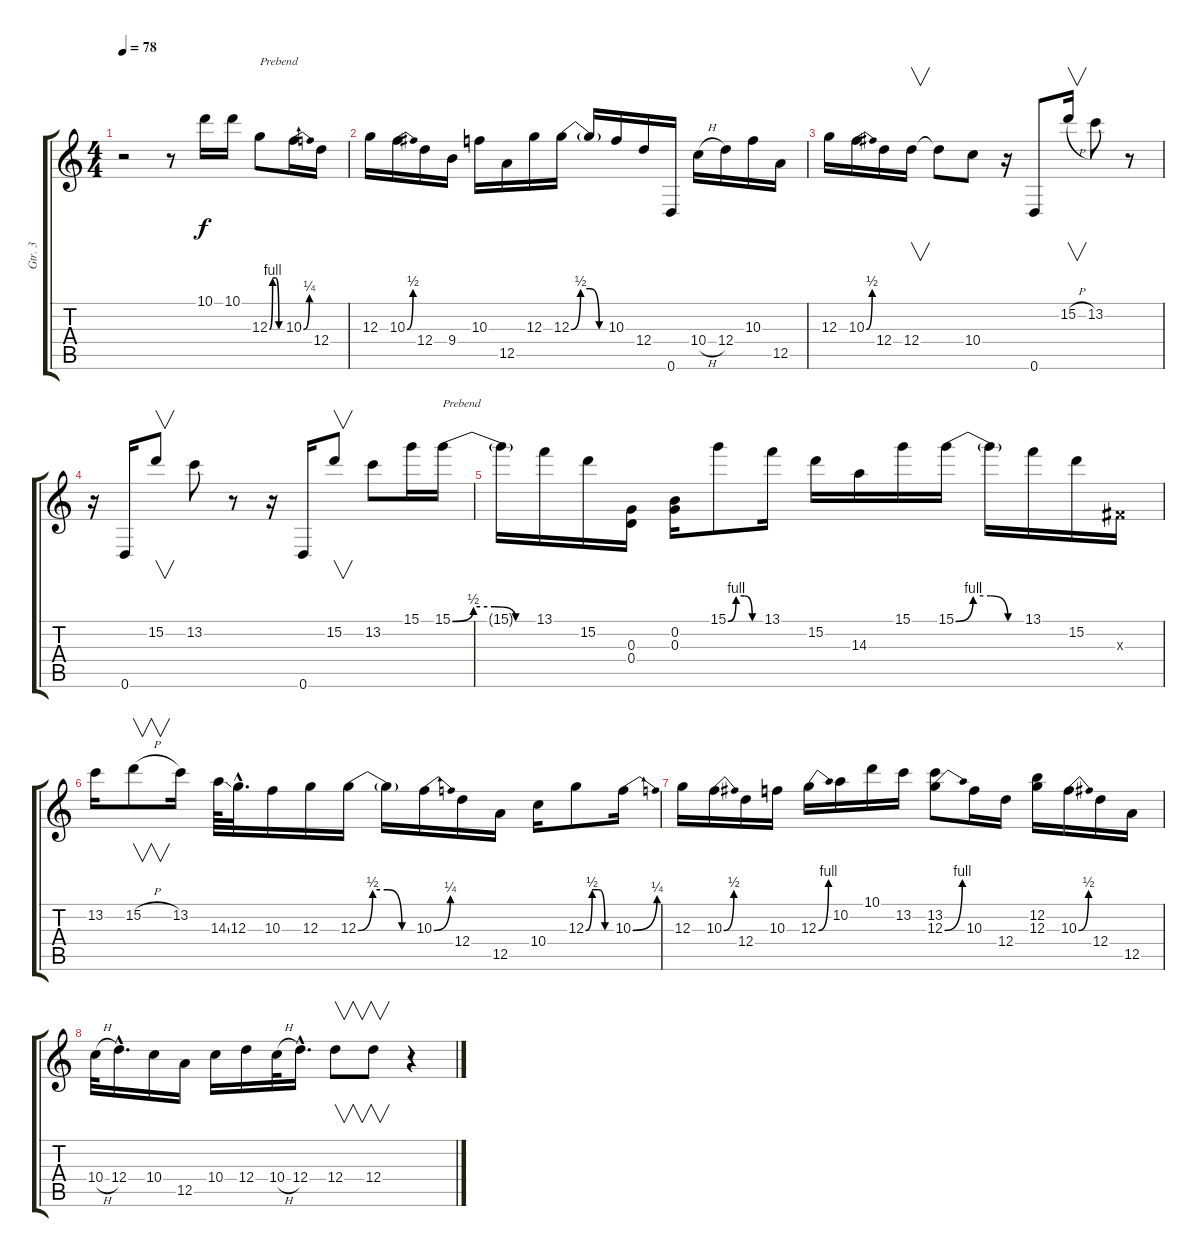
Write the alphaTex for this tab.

\track ("Gtr. 3" "Gtr. 3") {instrument overdrivenguitar}
\staff {score tabs}
\tuning (E4 B3 G3 D3 A2 D2) {hide}
\ts (4 4)
\tempo 78
\clef g2
\ks c
r.2{dy f} r.8 10.1.16 10.1.16 12.3{be (custom 0 0 15 4 30 4 45 0 60 0)}.8{txt "Prebend"} 10.3{be (bend 0 0 60 1)}.16 12.4.16 |
12.3.16 10.3{be (bend 0 0 60 2)}.16 12.4.16 9.4.16 10.3.16 12.5.16 12.3.16 12.3{be (custom 0 0 15 2 30 2 45 0 60 0)}.16 12.3{t}.16 10.3.16 12.4.16 0.6.16 10.4{h}.16 12.4.16 10.3.16 12.5.16 |
12.3.16 10.3{be (bend 0 0 60 2)}.16 12.4.16 12.4.16{v} 12.4{t}.8 10.4.8 r.16 0.6.8 15.2{h}.16{v} 13.2.8 r.8 |
r.16 0.6.16 15.2.8{v} 13.2.8 r.8 r.16 0.6.16 15.2.8{v} 13.2.8 15.1.16 15.1{be (custom 0 0 15 2 30 2 45 0 60 0)}.16{txt "Prebend"} |
15.1{t}.16 13.1.16 15.2.16 (0.3 0.4).16 (0.2 0.3).16 15.1{be (custom 0 0 15 4 30 4 45 0 60 0)}.8 13.1.16 15.2.16 14.3.16 15.1.16 15.1{be (custom 0 0 15 4 30 4 45 0 60 0)}.16 15.1{t}.16 13.1.16 15.2.16 -1.3{x}.16 |
13.2.16 15.2{h}.8{v} 13.2.16 14.3{ss}.64 12.3{hac}.32{d} 10.3.16 12.3.16 12.3{be (custom 0 0 15 2 30 2 45 0 60 0)}.16 12.3{t}.16 10.3{be (bend 0 0 60 1)}.16 12.4.16 12.5.16 10.4.16 12.3{be (custom 0 0 15 2 30 2 45 0 60 0)}.8 10.3{be (bend 0 0 60 1)}.16 |
12.3.16 10.3{be (bend 0 0 60 2)}.16 12.4.16 10.3.16 12.3{be (bend 0 0 60 4)}.16 10.2.16 10.1.16 13.2.16 (13.2 12.3{be (bend 0 0 60 4)}).8 10.3.16 12.4.16 (12.2 12.3).16 10.3{be (bend 0 0 60 2)}.16 12.4.16 12.5.16 |
10.4{h}.32 12.4{hac}.16{d} 10.4.16 12.5.16 10.4.16 12.4.16 10.4{h}.32 12.4{hac}.16{d} 12.4.8{v} 12.4.8{v} r.4
